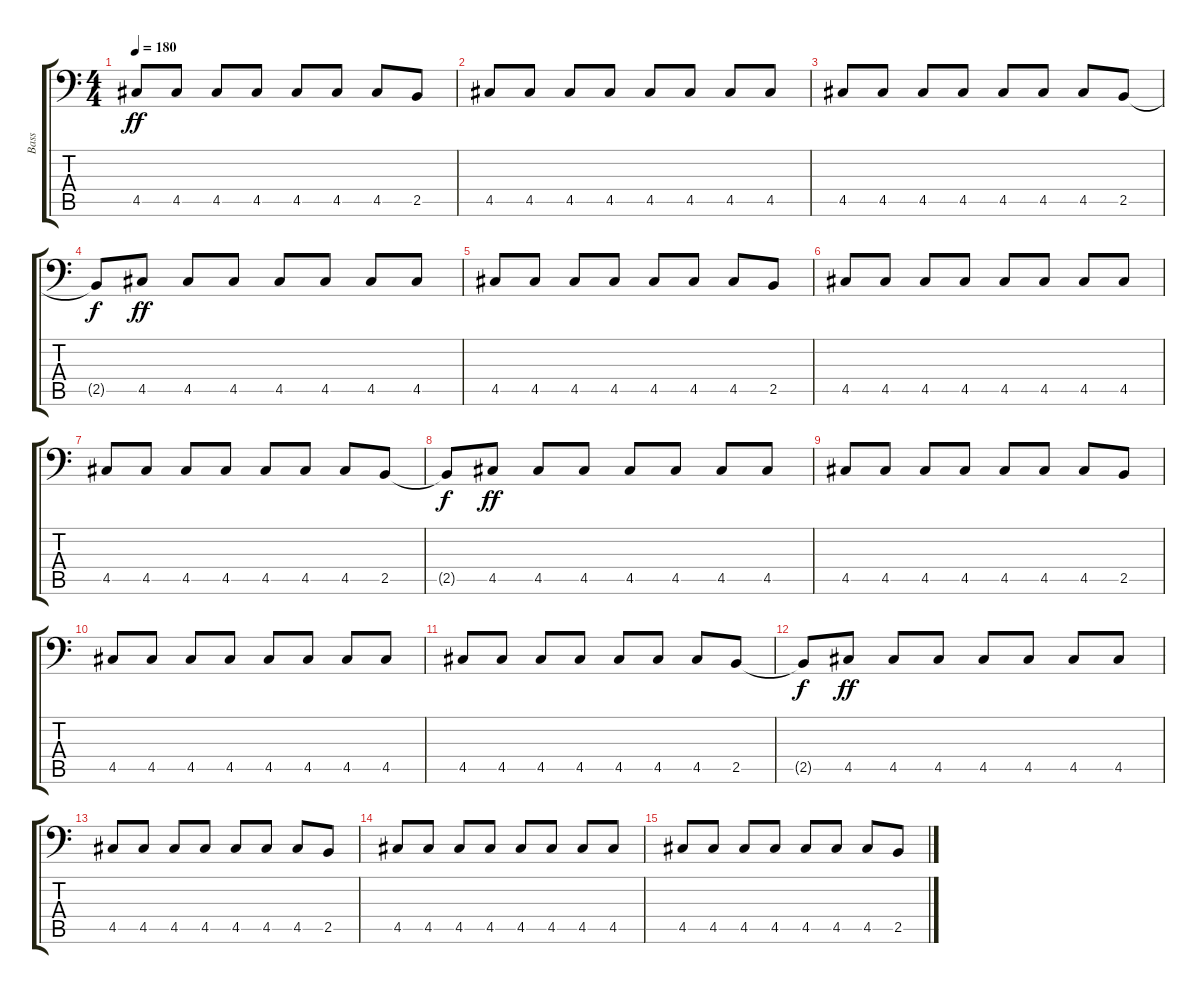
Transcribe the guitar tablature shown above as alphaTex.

\track ("Bass" "Bass") {instrument electricbassfinger}
\staff {score tabs}
\tuning (E3 B2 G2 D2 A1 E1) {hide}
\ts (4 4)
\tempo 180
\clef f4
\ks c
4.5.8{dy ff} 4.5.8 4.5.8 4.5.8 4.5.8 4.5.8 4.5.8 2.5.8 |
4.5.8 4.5.8 4.5.8 4.5.8 4.5.8 4.5.8 4.5.8 4.5.8 |
4.5.8 4.5.8 4.5.8 4.5.8 4.5.8 4.5.8 4.5.8 2.5.8 |
2.5{t}.8{dy f} 4.5.8{dy ff} 4.5.8 4.5.8 4.5.8 4.5.8 4.5.8 4.5.8 |
4.5.8 4.5.8 4.5.8 4.5.8 4.5.8 4.5.8 4.5.8 2.5.8 |
4.5.8 4.5.8 4.5.8 4.5.8 4.5.8 4.5.8 4.5.8 4.5.8 |
4.5.8 4.5.8 4.5.8 4.5.8 4.5.8 4.5.8 4.5.8 2.5.8 |
2.5{t}.8{dy f} 4.5.8{dy ff} 4.5.8 4.5.8 4.5.8 4.5.8 4.5.8 4.5.8 |
4.5.8 4.5.8 4.5.8 4.5.8 4.5.8 4.5.8 4.5.8 2.5.8 |
4.5.8 4.5.8 4.5.8 4.5.8 4.5.8 4.5.8 4.5.8 4.5.8 |
4.5.8 4.5.8 4.5.8 4.5.8 4.5.8 4.5.8 4.5.8 2.5.8 |
2.5{t}.8{dy f} 4.5.8{dy ff} 4.5.8 4.5.8 4.5.8 4.5.8 4.5.8 4.5.8 |
4.5.8 4.5.8 4.5.8 4.5.8 4.5.8 4.5.8 4.5.8 2.5.8 |
4.5.8 4.5.8 4.5.8 4.5.8 4.5.8 4.5.8 4.5.8 4.5.8 |
4.5.8 4.5.8 4.5.8 4.5.8 4.5.8 4.5.8 4.5.8 2.5.8
